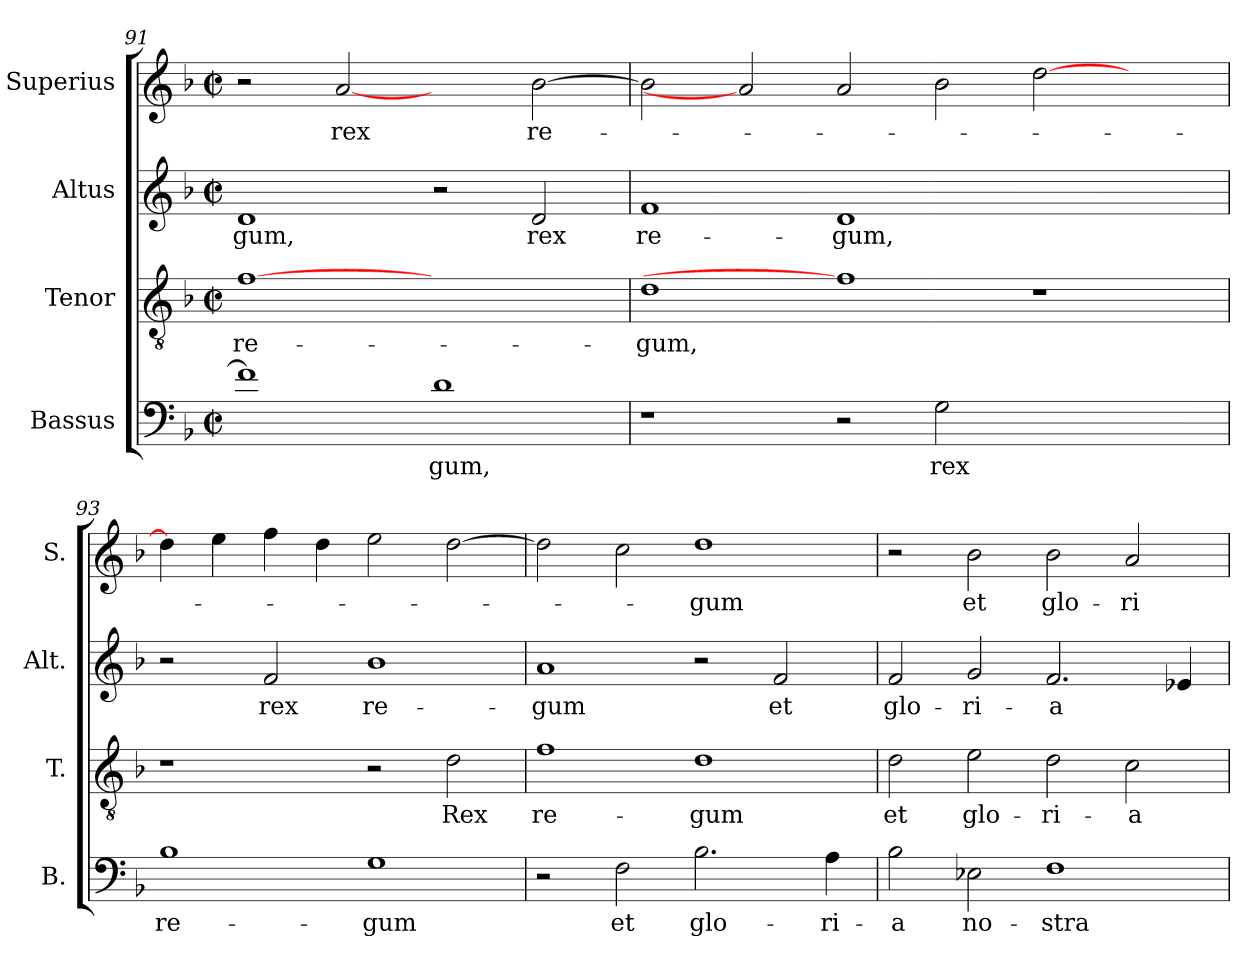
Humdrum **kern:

**kern	**text	**kern	**text	**kern	**text	**kern	**text
*part4	*part4	*part3	*part3	*part2	*part2	*part1	*part1
*staff4	*staff4	*staff3	*staff3	*staff2	*staff2	*staff1	*staff1
*I"Bassus	*	*I"Tenor	*	*I"Altus	*	*I"Superius	*
*I'B.	*	*I'T.	*	*I'Alt.	*	*I'S.	*
*clefF4	*	*clefGv2	*	*clefG2	*	*clefG2	*
*	*	*ITrd7c12	*	*	*	*	*
*k[b-]	*	*k[b-]	*	*k[b-]	*	*k[b-]	*
*F:	*	*F:	*	*F:	*	*F:	*
*M2/2	*	*M2/2	*	*M2/2	*	*M2/2	*
*met(c|)	*	*met(c|)	*	*met(c|)	*	*met(c|)	*
=91	=91	=91	=91	=91	=91	=91	=91
!	!	!	!LO:LY:b:color=#000000	!	!	!	!
!	!	!	!	!	!LO:LY:b:color=#000000	!	!
1fi]	.	[1Fi	re-	1di	-gum,	2r	.
!	!	!	!	!	!	!	!LO:LY:b:color=#000000
.	.	.	.	.	.	[2ai	rex
!	!LO:LY:b:color=#000000	!	!	!	!	!	!
1di	-gum,	1ryy	.	2r	.	2ryy	.
!	!	!	!	!	!LO:LY:b:color=#000000	!	!
!	!	!	!	!	!	!	!LO:LY:b:color=#000000
.	.	.	.	2di/	rex	[>2b-i\	re-
=92	=92	=92	=92	=92	=92	=92	=92
!	!	!	!LO:LY:b:color=#000000	!	!	!	!
!	!	!	!	!	!LO:LY:b:color=#000000	!	!
1r	.	1Di	-gum,	1fi	re-	2b-i\]	.
.	.	.	.	.	.	2ai]	.
!	!	!	!	!	!LO:LY:b:color=#000000	!	!
2r	.	1Fi]	.	1di	-gum,	2ai/	.
!	!LO:LY:b:color=#000000	!	!	!	!	!	!
2Gi\	rex	.	.	.	.	2b-i\	.
1ryy	.	1r	.	1ryy	.	[>2ddi\	.
.	.	.	.	.	.	2ryy	.
!!LO:LB:g=z
=93	=93	=93	=93	=93	=93	=93	=93
!	!LO:LY:b:color=#000000	!	!	!	!	!	!
1B-i	re-	1r	.	2r	.	4ddi\]	.
.	.	.	.	.	.	4eei\	.
!	!	!	!	!	!LO:LY:b:color=#000000	!	!
.	.	.	.	2fi/	rex	4ffi\	.
.	.	.	.	.	.	4ddi\	.
!	!LO:LY:b:color=#000000	!	!	!	!	!	!
!	!	!	!	!	!LO:LY:b:color=#000000	!	!
1Gi	-gum	2r	.	1b-i	re-	2eei\	.
!	!	!	!LO:LY:b:color=#000000	!	!	!	!
.	.	2Di\	Rex	.	.	[>2ddi\	.
=94	=94	=94	=94	=94	=94	=94	=94
!	!	!	!LO:LY:b:color=#000000	!	!	!	!
!	!	!	!	!	!LO:LY:b:color=#000000	!	!
2r	.	1Fi	re-	1ai	-gum	2ddi\]	.
!	!LO:LY:b:color=#000000	!	!	!	!	!	!
2Fi\	et	.	.	.	.	2cci\	.
!	!LO:LY:b:color=#000000	!	!	!	!	!	!
!	!	!	!LO:LY:b:color=#000000	!	!	!	!
!	!	!	!	!	!	!	!LO:LY:b:color=#000000
2.B-i\	glo-	1Di	-gum	2r	.	1ddi	-gum
!	!	!	!	!	!LO:LY:b:color=#000000	!	!
.	.	.	.	2fi/	et	.	.
!	!LO:LY:b:color=#000000	!	!	!	!	!	!
4Ai\	-ri-	.	.	.	.	.	.
=95	=95	=95	=95	=95	=95	=95	=95
!	!LO:LY:b:color=#000000	!	!	!	!	!	!
!	!	!	!LO:LY:b:color=#000000	!	!	!	!
!	!	!	!	!	!LO:LY:b:color=#000000	!	!
2B-i\	-a	2Di\	et	2fi/	glo-	2r	.
!	!LO:LY:b:color=#000000	!	!	!	!	!	!
!	!	!	!LO:LY:b:color=#000000	!	!	!	!
!	!	!	!	!	!LO:LY:b:color=#000000	!	!
!	!	!	!	!	!	!	!LO:LY:b:color=#000000
2E-Xi\	no-	2Ei\	glo-	2gi/	-ri-	2b-i\	et
!	!LO:LY:b:color=#000000	!	!	!	!	!	!
!	!	!	!LO:LY:b:color=#000000	!	!	!	!
!	!	!	!	!	!LO:LY:b:color=#000000	!	!
!	!	!	!	!	!	!	!LO:LY:b:color=#000000
1Fi	-stra	2Di\	-ri-	2.fi/	-a	2b-i\	glo-
!	!	!	!LO:LY:b:color=#000000	!	!	!	!
!	!	!	!	!	!	!	!LO:LY:b:color=#000000
.	.	2Ci\	-a	.	.	2ai/	-ri-
.	.	.	.	4e-i/	.	.	.
=	=	=	=	=	=	=	=
*-	*-	*-	*-	*-	*-	*-	*-
